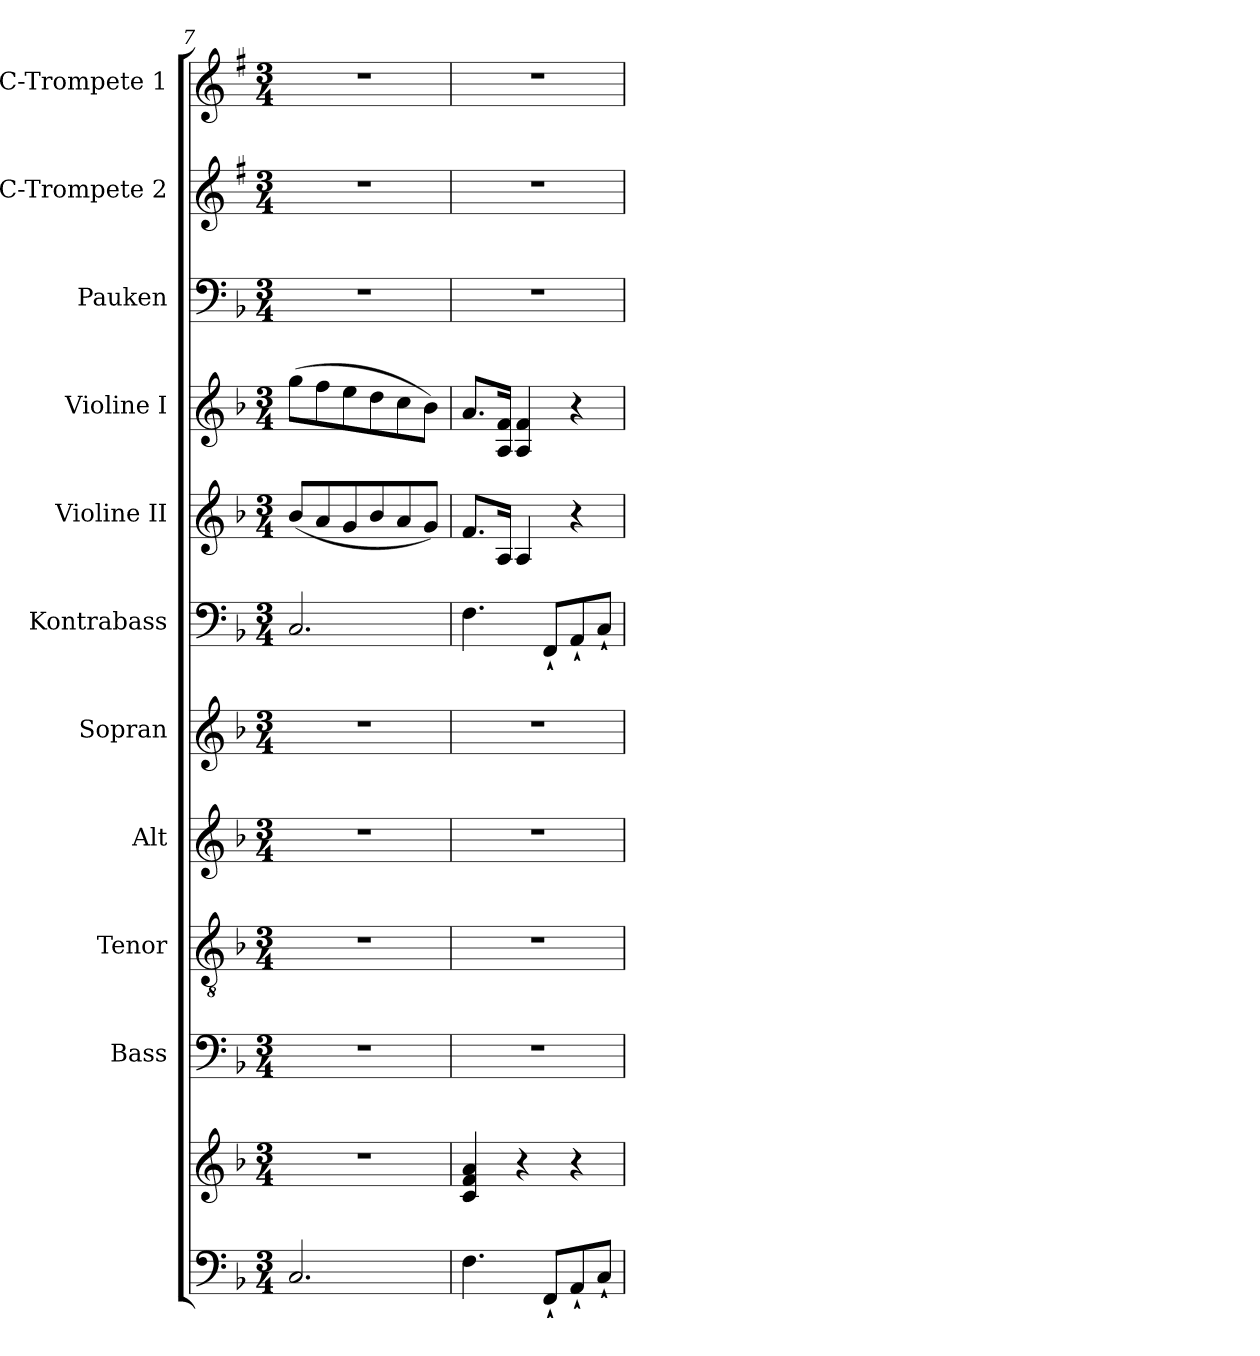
**kern	**kern	**kern	**kern	**kern	**kern	**kern	**kern	**kern	**kern	**kern	**kern
*part11	*part11	*part10	*part9	*part8	*part7	*part6	*part5	*part4	*part3	*part2	*part1
*staff12	*staff11	*staff10	*staff9	*staff8	*staff7	*staff6	*staff5	*staff4	*staff3	*staff2	*staff1
*	*	*I"Bass	*I"Tenor	*I"Alt	*I"Sopran	*I"Kontrabass	*I"Violine II	*I"Violine I	*I"Pauken	*I"C-Trompete 2	*I"C-Trompete 1
*	*	*I'B.	*I'T.	*I'A.	*I'S.	*I'Kb.	*I'Vl. II	*I'Vl. I	*I'Pk.	*I'C Trp. 2	*I'C Trp. 1
*clefF4	*clefG2	*clefF4	*clefGv2	*clefG2	*clefG2	*clefF4	*clefG2	*clefG2	*clefF4	*clefG2	*clefG2
*	*	*	*	*	*	*ITrd7c12	*	*	*	*ITrd1c2	*ITrd1c2
*k[b-]	*k[b-]	*k[b-]	*k[b-]	*k[b-]	*k[b-]	*k[b-]	*k[b-]	*k[b-]	*k[b-]	*k[b-]	*k[b-]
*F:	*F:	*F:	*F:	*F:	*F:	*F:	*F:	*F:	*F:	*F:	*F:
*M3/4	*M3/4	*M3/4	*M3/4	*M3/4	*M3/4	*M3/4	*M3/4	*M3/4	*M3/4	*M3/4	*M3/4
=7	=7	=7	=7	=7	=7	=7	=7	=7	=7	=7	=7
2.C/	2.r	2.r	2.r	2.r	2.r	2.CC/	(<8b-/L	(>8gg\L	2.r	2.r	2.r
.	.	.	.	.	.	.	8a/	8ff\	.	.	.
.	.	.	.	.	.	.	8g/	8ee\	.	.	.
.	.	.	.	.	.	.	8b-/	8dd\	.	.	.
.	.	.	.	.	.	.	8a/	8cc\	.	.	.
.	.	.	.	.	.	.	8g/J)	8b-\J)	.	.	.
=8	=8	=8	=8	=8	=8	=8	=8	=8	=8	=8	=8
4.F\	4c/ 4f/ 4a/	2.r	2.r	2.r	2.r	4.FF\	8.f/L	8.a/L	2.r	2.r	2.r
.	.	.	.	.	.	.	16A/Jk	16A/ 16f/Jk	.	.	.
.	4r	.	.	.	.	.	4A/	4A/ 4f/	.	.	.
8FF`</L	.	.	.	.	.	8FFF`</L	.	.	.	.	.
8AA`</	4r	.	.	.	.	8AAA`</	4r	4r	.	.	.
8C`</J	.	.	.	.	.	8CC`</J	.	.	.	.	.
=	=	=	=	=	=	=	=	=	=	=	=
*-	*-	*-	*-	*-	*-	*-	*-	*-	*-	*-	*-
